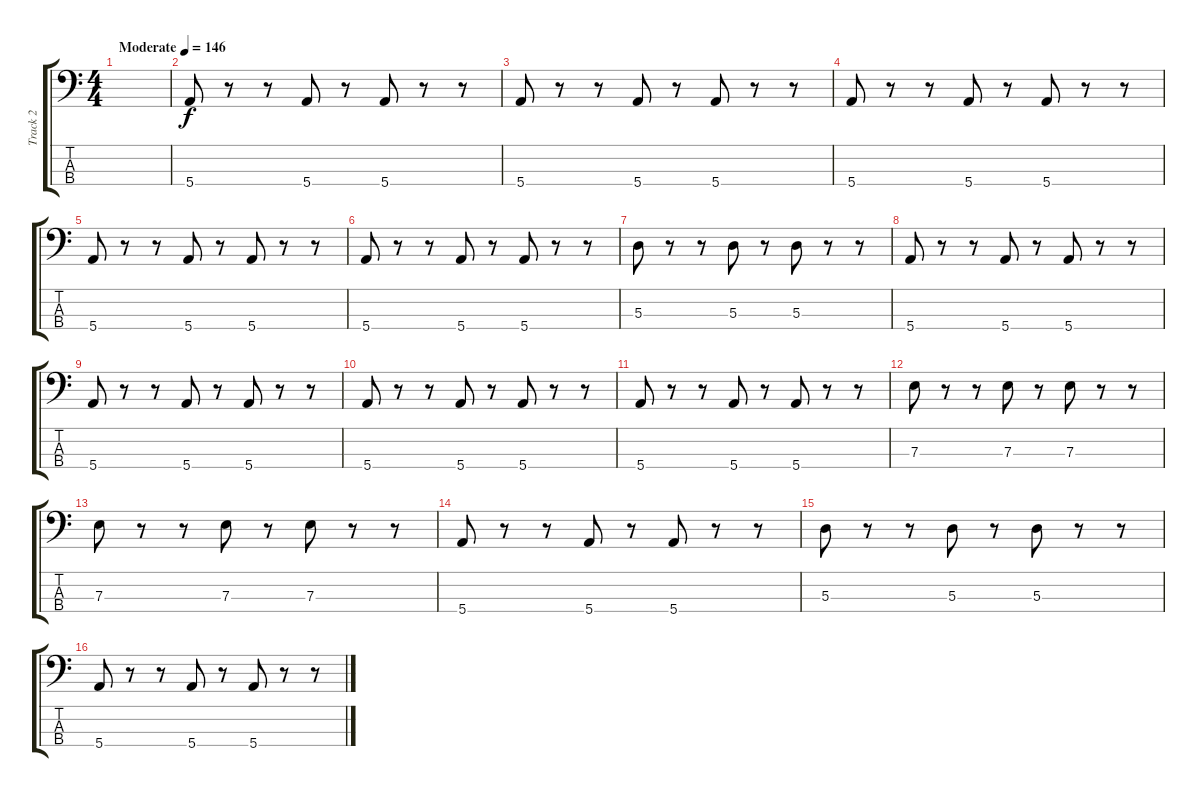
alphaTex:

\track ("Track 2" "Track 2") {instrument electricbassfinger}
\staff {score tabs}
\tuning (G2 D2 A1 E1) {hide}
\ts (4 4)
\tempo (146 "Moderate")
\clef f4
\ks c
|
5.4.8 r.8 r.8 5.4.8 r.8 5.4.8 r.8 r.8 |
5.4.8 r.8 r.8 5.4.8 r.8 5.4.8 r.8 r.8 |
5.4.8 r.8 r.8 5.4.8 r.8 5.4.8 r.8 r.8 |
5.4.8 r.8 r.8 5.4.8 r.8 5.4.8 r.8 r.8 |
5.4.8 r.8 r.8 5.4.8 r.8 5.4.8 r.8 r.8 |
5.3.8 r.8 r.8 5.3.8 r.8 5.3.8 r.8 r.8 |
5.4.8 r.8 r.8 5.4.8 r.8 5.4.8 r.8 r.8 |
5.4.8 r.8 r.8 5.4.8 r.8 5.4.8 r.8 r.8 |
5.4.8 r.8 r.8 5.4.8 r.8 5.4.8 r.8 r.8 |
5.4.8 r.8 r.8 5.4.8 r.8 5.4.8 r.8 r.8 |
7.3.8 r.8 r.8 7.3.8 r.8 7.3.8 r.8 r.8 |
7.3.8 r.8 r.8 7.3.8 r.8 7.3.8 r.8 r.8 |
5.4.8 r.8 r.8 5.4.8 r.8 5.4.8 r.8 r.8 |
5.3.8 r.8 r.8 5.3.8 r.8 5.3.8 r.8 r.8 |
5.4.8 r.8 r.8 5.4.8 r.8 5.4.8 r.8 r.8
